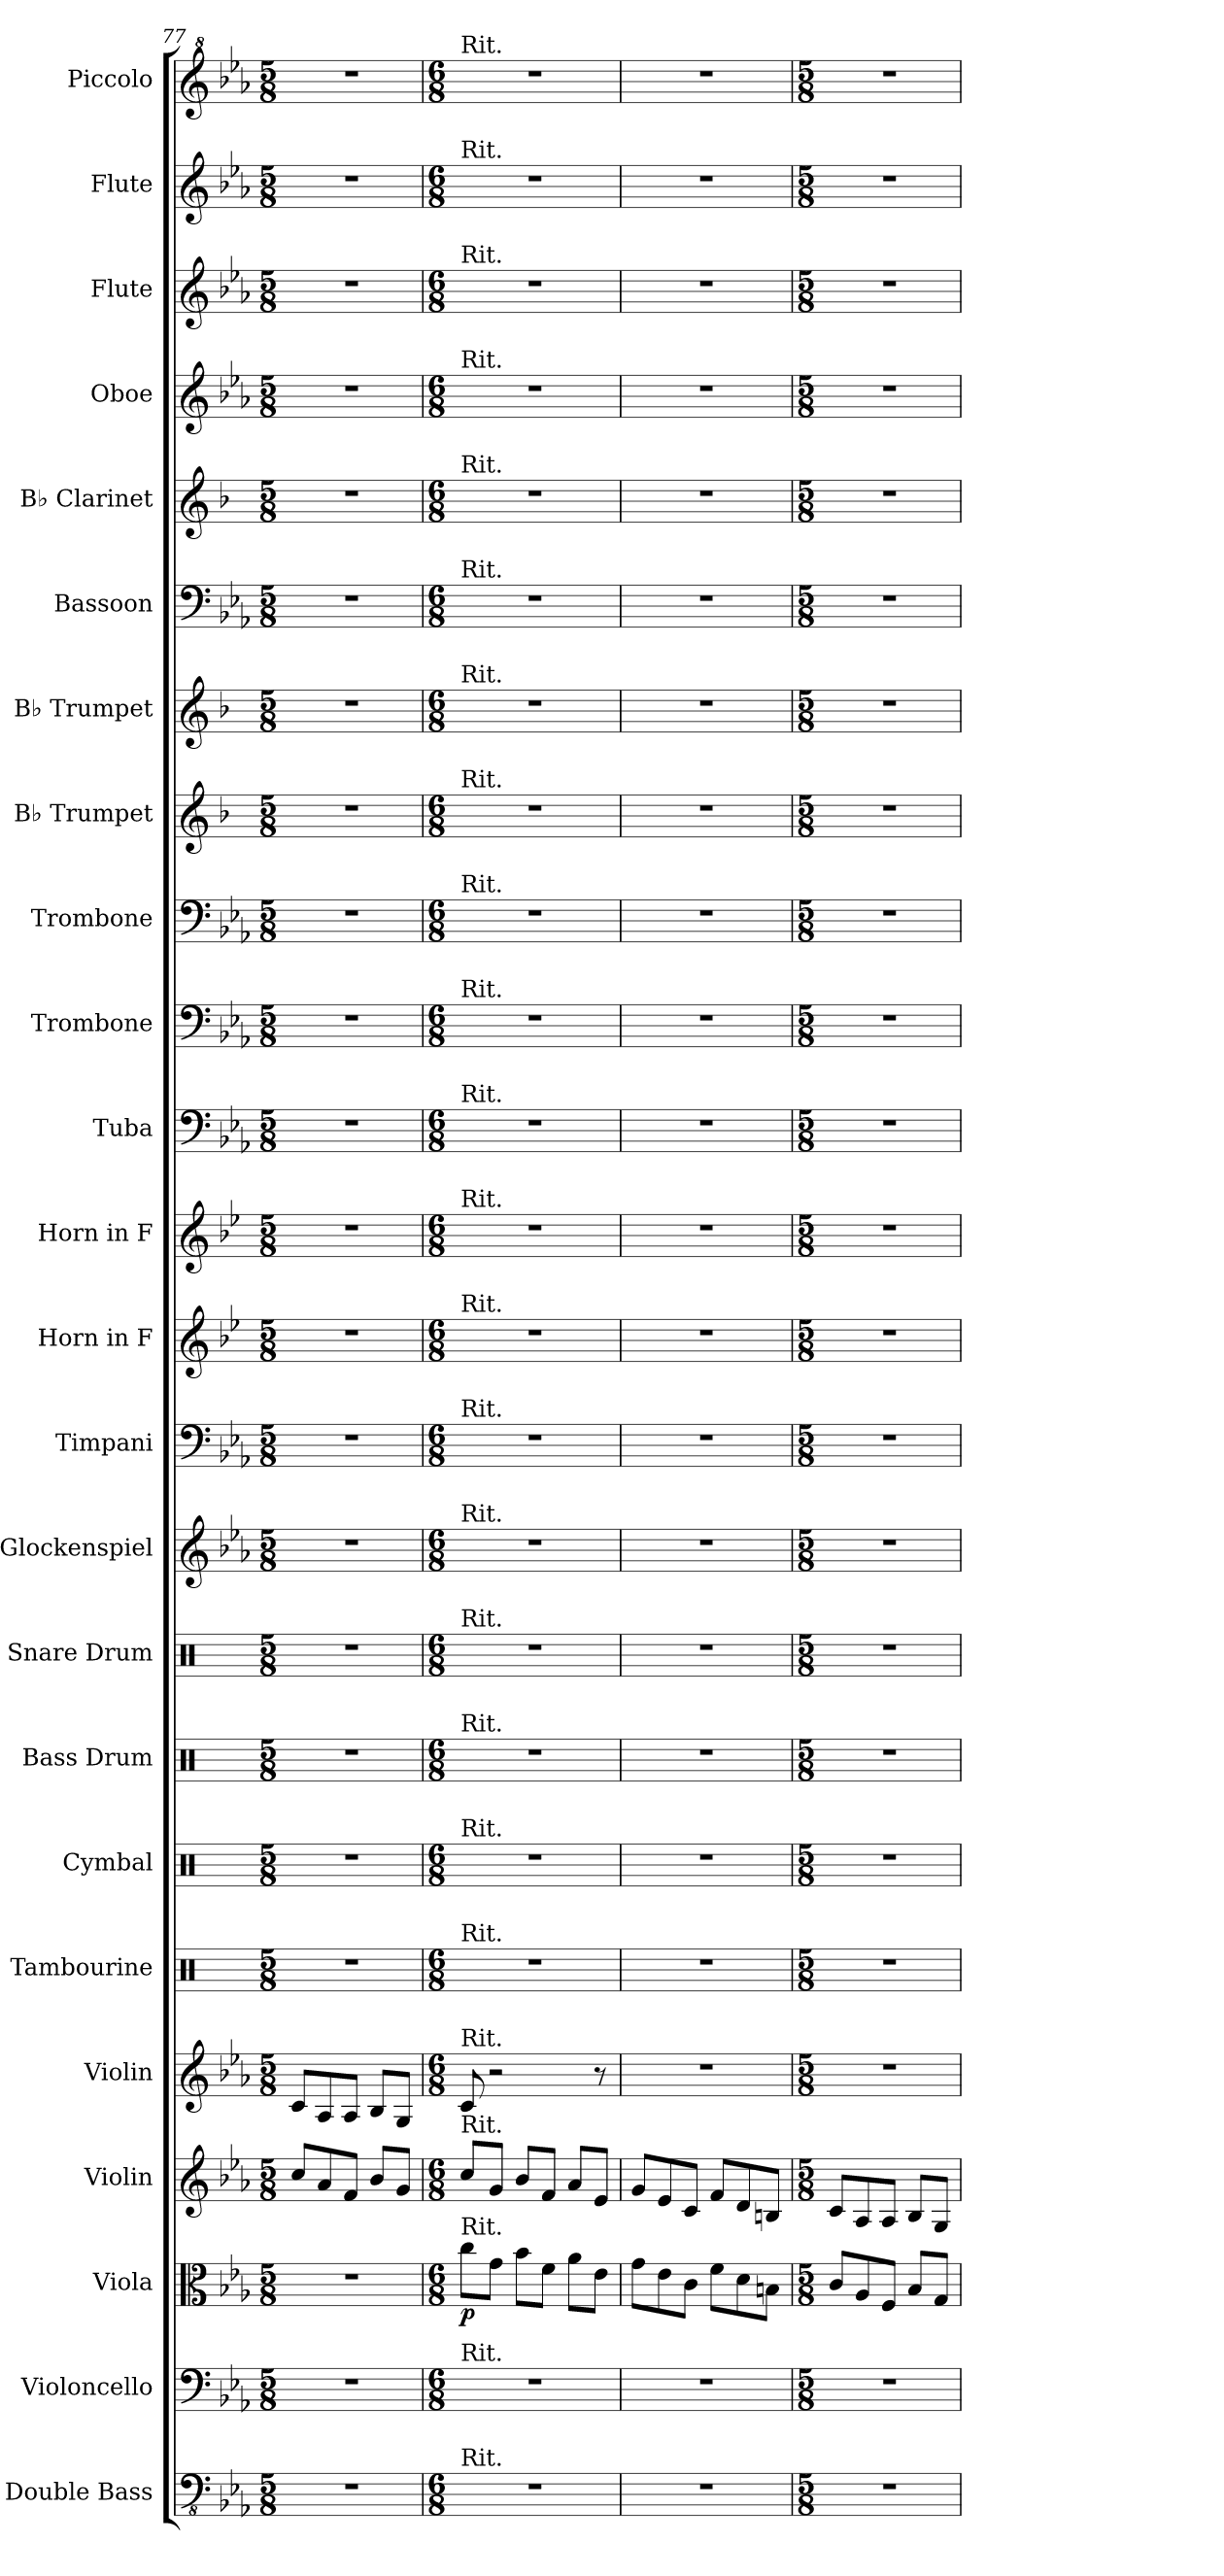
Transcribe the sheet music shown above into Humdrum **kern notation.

**kern	**kern	**kern	**dynam	**kern	**kern	**kern	**kern	**kern	**kern	**kern	**kern	**kern	**kern	**kern	**kern	**kern	**kern	**kern	**kern	**kern	**kern	**kern	**kern	**kern
*part24	*part23	*part22	*part22	*part21	*part20	*part19	*part18	*part17	*part16	*part15	*part14	*part13	*part12	*part11	*part10	*part9	*part8	*part7	*part6	*part5	*part4	*part3	*part2	*part1
*staff24	*staff23	*staff22	*staff22	*staff21	*staff20	*staff19	*staff18	*staff17	*staff16	*staff15	*staff14	*staff13	*staff12	*staff11	*staff10	*staff9	*staff8	*staff7	*staff6	*staff5	*staff4	*staff3	*staff2	*staff1
*I"Double Bass	*I"Violoncello	*I"Viola	*	*I"Violin	*I"Violin	*I"Tambourine	*I"Cymbal	*I"Bass Drum	*I"Snare Drum	*I"Glockenspiel	*I"Timpani	*I"Horn in F	*I"Horn in F	*I"Tuba	*I"Trombone	*I"Trombone	*I"B♭ Trumpet	*I"B♭ Trumpet	*I"Bassoon	*I"B♭ Clarinet	*I"Oboe	*I"Flute	*I"Flute	*I"Piccolo
*I'Db.	*I'Vc.	*I'Vla.	*	*I'Vln.	*I'Vln.	*I'Tamb.	*I'Cym.	*I'B. Dr.	*I'Sn. Dr.	*I'Glk.	*I'Timp.	*	*	*I'Tba.	*I'Tbn.	*I'Tbn.	*I'B♭ Tpt.	*I'B♭ Tpt.	*I'Bsn.	*I'B♭ Cl.	*I'Ob.	*I'Fl.	*I'Fl.	*I'Picc.
*clefFv4	*clefF4	*clefC3	*	*clefG2	*clefG2	*clefX	*clefX	*clefX	*clefX	*clefG2	*clefF4	*clefG2	*clefG2	*clefF4	*clefF4	*clefF4	*clefG2	*clefG2	*clefF4	*clefG2	*clefG2	*clefG2	*clefG2	*clefG^2
*ITrd7c12	*	*	*	*	*	*	*	*	*	*ITrd-14c-24	*	*ITrd4c7	*ITrd4c7	*	*	*	*ITrd1c2	*ITrd1c2	*	*ITrd1c2	*	*	*	*ITrd-7c-12
*k[b-e-a-]	*k[b-e-a-]	*k[b-e-a-]	*	*k[b-e-a-]	*k[b-e-a-]	*k[]	*k[]	*k[]	*k[]	*k[b-e-a-]	*k[b-e-a-]	*k[b-e-a-]	*k[b-e-a-]	*k[b-e-a-]	*k[b-e-a-]	*k[b-e-a-]	*k[b-e-a-]	*k[b-e-a-]	*k[b-e-a-]	*k[b-e-a-]	*k[b-e-a-]	*k[b-e-a-]	*k[b-e-a-]	*k[b-e-a-]
*M5/8	*M5/8	*M5/8	*	*M5/8	*M5/8	*M5/8	*M5/8	*M5/8	*M5/8	*M5/8	*M5/8	*M5/8	*M5/8	*M5/8	*M5/8	*M5/8	*M5/8	*M5/8	*M5/8	*M5/8	*M5/8	*M5/8	*M5/8	*M5/8
=77	=77	=77	=77	=77	=77	=77	=77	=77	=77	=77	=77	=77	=77	=77	=77	=77	=77	=77	=77	=77	=77	=77	=77	=77
8%5r	8%5r	8%5r	.	8cc/L	8c/L	8%5r	8%5r	8%5r	8%5r	8%5r	8%5r	8%5r	8%5r	8%5r	8%5r	8%5r	8%5r	8%5r	8%5r	8%5r	8%5r	8%5r	8%5r	8%5r
.	.	.	.	8a-/	8A-/	.	.	.	.	.	.	.	.	.	.	.	.	.	.	.	.	.	.	.
.	.	.	.	8f/J	8A-/J	.	.	.	.	.	.	.	.	.	.	.	.	.	.	.	.	.	.	.
.	.	.	.	8b-/L	8B-/L	.	.	.	.	.	.	.	.	.	.	.	.	.	.	.	.	.	.	.
.	.	.	.	8g/J	8G/J	.	.	.	.	.	.	.	.	.	.	.	.	.	.	.	.	.	.	.
!!LO:PB:g=z
=78	=78	=78	=78	=78	=78	=78	=78	=78	=78	=78	=78	=78	=78	=78	=78	=78	=78	=78	=78	=78	=78	=78	=78	=78
*M6/8	*M6/8	*M6/8	*	*M6/8	*M6/8	*M6/8	*M6/8	*M6/8	*M6/8	*M6/8	*M6/8	*M6/8	*M6/8	*M6/8	*M6/8	*M6/8	*M6/8	*M6/8	*M6/8	*M6/8	*M6/8	*M6/8	*M6/8	*M6/8
!	!	!	!	!	!	!	!	!	!	!	!	!	!	!	!	!	!	!	!	!	!	!	!	!LO:TX:a:t=Rit.
!	!	!	!	!	!	!	!	!	!	!	!	!	!	!	!	!	!	!	!	!	!	!	!LO:TX:a:t=Rit.	!
!	!	!	!	!	!	!	!	!	!	!	!	!	!	!	!	!	!	!	!	!	!	!LO:TX:a:t=Rit.	!	!
!	!	!	!	!	!	!	!	!	!	!	!	!	!	!	!	!	!	!	!	!	!LO:TX:a:t=Rit.	!	!	!
!	!	!	!	!	!	!	!	!	!	!	!	!	!	!	!	!	!	!	!	!LO:TX:a:t=Rit.	!	!	!	!
!	!	!	!	!	!	!	!	!	!	!	!	!	!	!	!	!	!	!	!LO:TX:a:t=Rit.	!	!	!	!	!
!	!	!	!	!	!	!	!	!	!	!	!	!	!	!	!	!	!	!LO:TX:a:t=Rit.	!	!	!	!	!	!
!	!	!	!	!	!	!	!	!	!	!	!	!	!	!	!	!	!LO:TX:a:t=Rit.	!	!	!	!	!	!	!
!	!	!	!	!	!	!	!	!	!	!	!	!	!	!	!	!LO:TX:a:t=Rit.	!	!	!	!	!	!	!	!
!	!	!	!	!	!	!	!	!	!	!	!	!	!	!	!LO:TX:a:t=Rit.	!	!	!	!	!	!	!	!	!
!	!	!	!	!	!	!	!	!	!	!	!	!	!	!LO:TX:a:t=Rit.	!	!	!	!	!	!	!	!	!	!
!	!	!	!	!	!	!	!	!	!	!	!	!	!LO:TX:a:t=Rit.	!	!	!	!	!	!	!	!	!	!	!
!	!	!	!	!	!	!	!	!	!	!	!	!LO:TX:a:t=Rit.	!	!	!	!	!	!	!	!	!	!	!	!
!	!	!	!	!	!	!	!	!	!	!	!LO:TX:a:t=Rit.	!	!	!	!	!	!	!	!	!	!	!	!	!
!	!	!	!	!	!	!	!	!	!	!LO:TX:a:t=Rit.	!	!	!	!	!	!	!	!	!	!	!	!	!	!
!	!	!	!	!	!	!	!	!	!LO:TX:a:t=Rit.	!	!	!	!	!	!	!	!	!	!	!	!	!	!	!
!	!	!	!	!	!	!	!	!LO:TX:a:t=Rit.	!	!	!	!	!	!	!	!	!	!	!	!	!	!	!	!
!	!	!	!	!	!	!	!LO:TX:a:t=Rit.	!	!	!	!	!	!	!	!	!	!	!	!	!	!	!	!	!
!	!	!	!	!	!	!LO:TX:a:t=Rit.	!	!	!	!	!	!	!	!	!	!	!	!	!	!	!	!	!	!
!	!	!	!	!	!LO:TX:a:t=Rit.	!	!	!	!	!	!	!	!	!	!	!	!	!	!	!	!	!	!	!
!	!	!	!	!LO:TX:a:t=Rit.	!	!	!	!	!	!	!	!	!	!	!	!	!	!	!	!	!	!	!	!
!	!	!LO:TX:a:t=Rit.	!	!	!	!	!	!	!	!	!	!	!	!	!	!	!	!	!	!	!	!	!	!
!	!LO:TX:a:t=Rit.	!	!	!	!	!	!	!	!	!	!	!	!	!	!	!	!	!	!	!	!	!	!	!
!LO:TX:a:t=Rit.	!	!	!	!	!	!	!	!	!	!	!	!	!	!	!	!	!	!	!	!	!	!	!	!
!	!	!	!LO:DY:b	!	!	!	!	!	!	!	!	!	!	!	!	!	!	!	!	!	!	!	!	!
2.r	2.r	8cc\L	p	8cc/L	8c/	2.r	2.r	2.r	2.r	2.r	2.r	2.r	2.r	2.r	2.r	2.r	2.r	2.r	2.r	2.r	2.r	2.r	2.r	2.r
.	.	8g\J	.	8g/J	2r	.	.	.	.	.	.	.	.	.	.	.	.	.	.	.	.	.	.	.
.	.	8b-\L	.	8b-/L	.	.	.	.	.	.	.	.	.	.	.	.	.	.	.	.	.	.	.	.
.	.	8f\J	.	8f/J	.	.	.	.	.	.	.	.	.	.	.	.	.	.	.	.	.	.	.	.
.	.	8a-\L	.	8a-/L	.	.	.	.	.	.	.	.	.	.	.	.	.	.	.	.	.	.	.	.
.	.	8e-\J	.	8e-/J	8r	.	.	.	.	.	.	.	.	.	.	.	.	.	.	.	.	.	.	.
=79	=79	=79	=79	=79	=79	=79	=79	=79	=79	=79	=79	=79	=79	=79	=79	=79	=79	=79	=79	=79	=79	=79	=79	=79
*	*	*	*	*	*	*	*	*	*	*	*	*	*	*	*	*	*	*	*	*	*	*	*	*MM138
2.r	2.r	8g\L	.	8g/L	2.r	2.r	2.r	2.r	2.r	2.r	2.r	2.r	2.r	2.r	2.r	2.r	2.r	2.r	2.r	2.r	2.r	2.r	2.r	2.r
.	.	8e-\	.	8e-/	.	.	.	.	.	.	.	.	.	.	.	.	.	.	.	.	.	.	.	.
.	.	8c\J	.	8c/J	.	.	.	.	.	.	.	.	.	.	.	.	.	.	.	.	.	.	.	.
.	.	8f\L	.	8f/L	.	.	.	.	.	.	.	.	.	.	.	.	.	.	.	.	.	.	.	.
.	.	8d\	.	8d/	.	.	.	.	.	.	.	.	.	.	.	.	.	.	.	.	.	.	.	.
.	.	8Bn\J	.	8Bn/J	.	.	.	.	.	.	.	.	.	.	.	.	.	.	.	.	.	.	.	.
=80	=80	=80	=80	=80	=80	=80	=80	=80	=80	=80	=80	=80	=80	=80	=80	=80	=80	=80	=80	=80	=80	=80	=80	=80
*M5/8	*M5/8	*M5/8	*	*M5/8	*M5/8	*M5/8	*M5/8	*M5/8	*M5/8	*M5/8	*M5/8	*M5/8	*M5/8	*M5/8	*M5/8	*M5/8	*M5/8	*M5/8	*M5/8	*M5/8	*M5/8	*M5/8	*M5/8	*M5/8
*	*	*	*	*	*	*	*	*	*	*	*	*	*	*	*	*	*	*	*	*	*	*	*	*MM120
8%5r	8%5r	8c/L	.	8c/L	8%5r	8%5r	8%5r	8%5r	8%5r	8%5r	8%5r	8%5r	8%5r	8%5r	8%5r	8%5r	8%5r	8%5r	8%5r	8%5r	8%5r	8%5r	8%5r	8%5r
.	.	8A-/	.	8A-/	.	.	.	.	.	.	.	.	.	.	.	.	.	.	.	.	.	.	.	.
.	.	8F/J	.	8A-/J	.	.	.	.	.	.	.	.	.	.	.	.	.	.	.	.	.	.	.	.
.	.	8B-/L	.	8B-/L	.	.	.	.	.	.	.	.	.	.	.	.	.	.	.	.	.	.	.	.
.	.	8G/J	.	8G/J	.	.	.	.	.	.	.	.	.	.	.	.	.	.	.	.	.	.	.	.
=	=	=	=	=	=	=	=	=	=	=	=	=	=	=	=	=	=	=	=	=	=	=	=	=
*-	*-	*-	*-	*-	*-	*-	*-	*-	*-	*-	*-	*-	*-	*-	*-	*-	*-	*-	*-	*-	*-	*-	*-	*-
